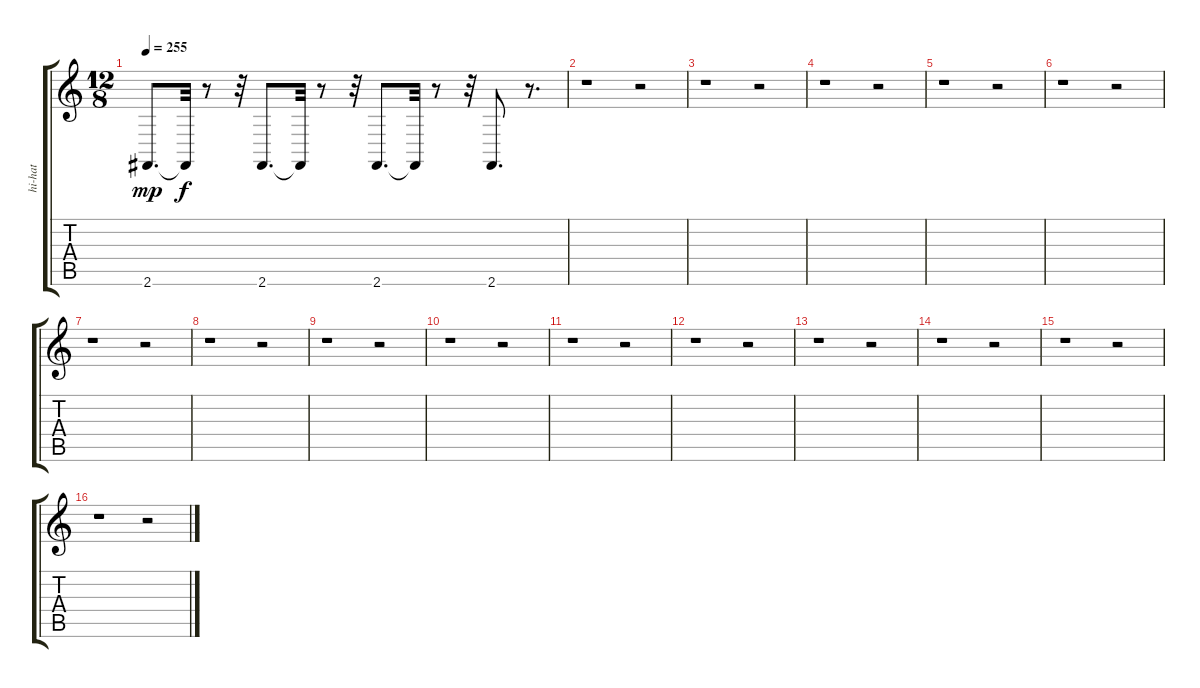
\track ("hi-hat              " "hi-hat    ") {instrument drawbarorgan}
\staff {score tabs}
\tuning (E4 B3 G3 D3 A2 E2) {hide}
\ts (12 8)
\tempo 255
\clef g2
\ks c
2.6.8{d dy mp} 2.6{t}.32{dy f} r.8 r.32 2.6.8{d} 2.6{t}.32 r.8 r.32 2.6.8{d} 2.6{t}.32 r.8 r.32 2.6.8{d} r.8{d} |
r.1 r.2 |
r.1 r.2 |
r.1 r.2 |
r.1 r.2 |
r.1 r.2 |
r.1 r.2 |
r.1 r.2 |
r.1 r.2 |
r.1 r.2 |
r.1 r.2 |
r.1 r.2 |
r.1 r.2 |
r.1 r.2 |
r.1 r.2 |
r.1 r.2
